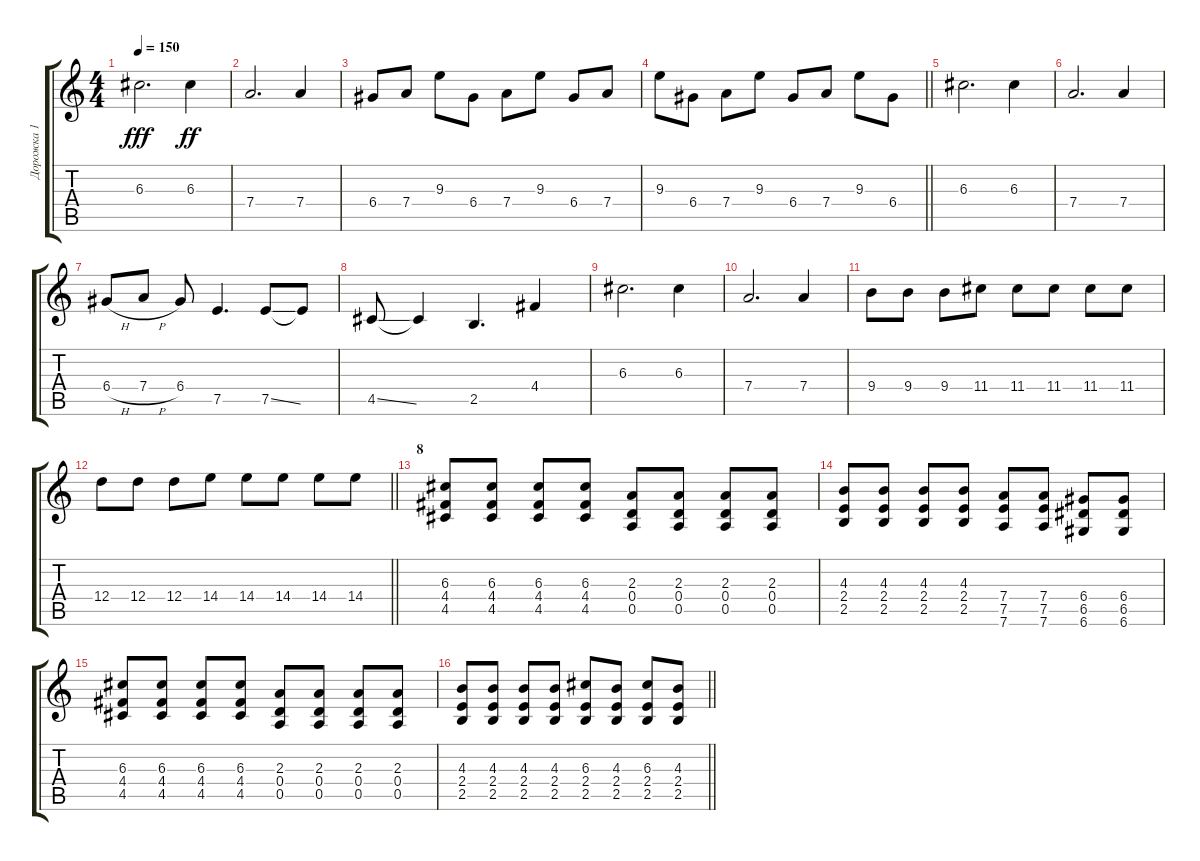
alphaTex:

\track ("Дорожка 1" "Дорожка 1") {instrument acousticguitarsteel}
\staff {score tabs}
\tuning (E4 B3 G3 D3 A2 D2) {hide}
\ts (4 4)
\tempo 150
\clef g2
\ks c
6.3.2{d dy fff} 6.3.4{dy ff} |
7.4.2{d} 7.4.4 |
6.4.8 7.4.8 9.3.8 6.4.8 7.4.8 9.3.8 6.4.8 7.4.8 |
\barLineRight lightlight
9.3.8 6.4.8 7.4.8 9.3.8 6.4.8 7.4.8 9.3.8 6.4.8 |
6.3.2{d} 6.3.4 |
7.4.2{d} 7.4.4 |
6.4{h}.8 7.4{h}.8 6.4.8 7.5.4{d} 7.5{ss}.8 7.5{t}.8 |
4.5{ss}.8 4.5{t}.4 2.5.4{d} 4.4.4 |
6.3.2{d} 6.3.4 |
7.4.2{d} 7.4.4 |
9.4.8 9.4.8 9.4.8 11.4.8 11.4.8 11.4.8 11.4.8 11.4.8 |
\barLineRight lightlight
12.4.8 12.4.8 12.4.8 14.4.8 14.4.8 14.4.8 14.4.8 14.4.8 |
\section ("" "8")
(6.3 4.4 4.5).8 (6.3 4.4 4.5).8 (6.3 4.4 4.5).8 (6.3 4.4 4.5).8 (2.3 0.4 0.5).8 (2.3 0.4 0.5).8 (2.3 0.4 0.5).8 (2.3 0.4 0.5).8 |
(4.3 2.4 2.5).8 (4.3 2.4 2.5).8 (4.3 2.4 2.5).8 (4.3 2.4 2.5).8 (7.4 7.5 7.6).8 (7.4 7.5 7.6).8 (6.4 6.5 6.6).8 (6.4 6.5 6.6).8 |
(6.3 4.4 4.5).8 (6.3 4.4 4.5).8 (6.3 4.4 4.5).8 (6.3 4.4 4.5).8 (2.3 0.4 0.5).8 (2.3 0.4 0.5).8 (2.3 0.4 0.5).8 (2.3 0.4 0.5).8 |
\barLineRight lightlight
(4.3 2.4 2.5).8 (4.3 2.4 2.5).8 (4.3 2.4 2.5).8 (4.3 2.4 2.5).8 (6.3 2.4 2.5).8 (4.3 2.4 2.5).8 (6.3 2.4 2.5).8 (4.3 2.4 2.5).8
